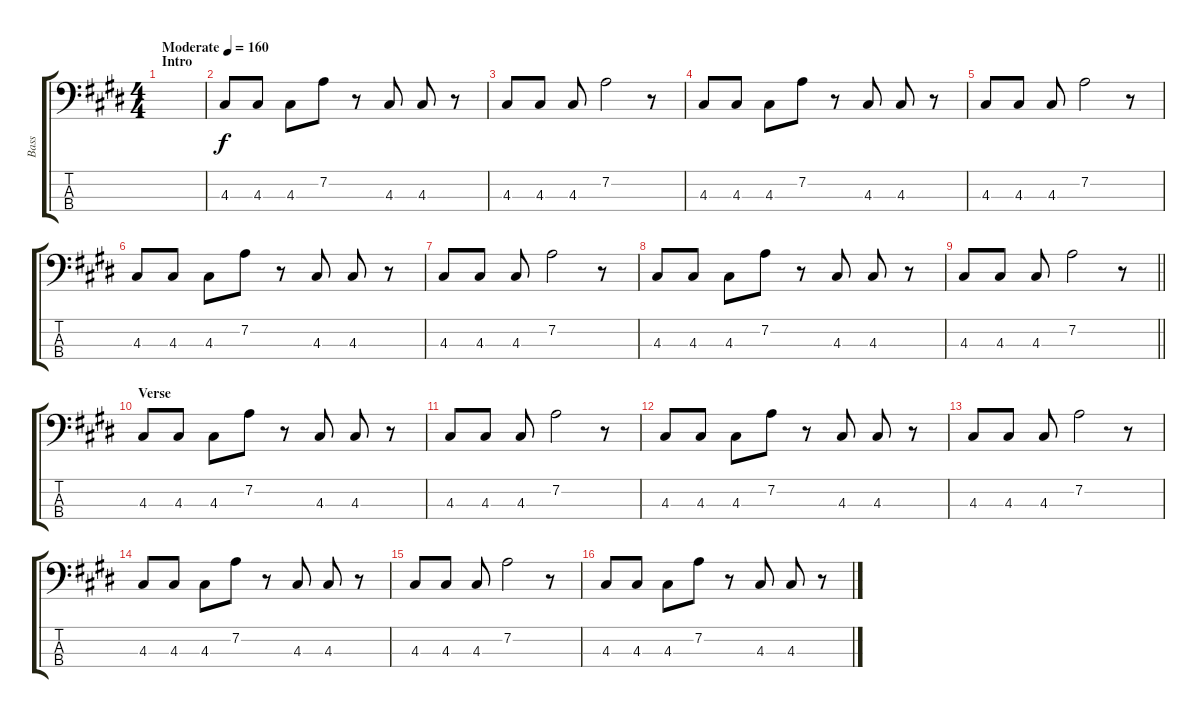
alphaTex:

\track ("Bass" "Bass") {instrument electricbassfinger}
\staff {score tabs}
\tuning (G2 D2 A1 E1) {hide}
\ts (4 4)
\section ("" "Intro")
\tempo (160 "Moderate")
\clef f4
\ks c#minor
|
4.3.8 4.3.8 4.3.8 7.2.8 r.8 4.3.8 4.3.8 r.8 |
4.3.8 4.3.8 4.3.8 7.2.2 r.8 |
4.3.8 4.3.8 4.3.8 7.2.8 r.8 4.3.8 4.3.8 r.8 |
4.3.8 4.3.8 4.3.8 7.2.2 r.8 |
4.3.8 4.3.8 4.3.8 7.2.8 r.8 4.3.8 4.3.8 r.8 |
4.3.8 4.3.8 4.3.8 7.2.2 r.8 |
4.3.8 4.3.8 4.3.8 7.2.8 r.8 4.3.8 4.3.8 r.8 |
\barLineRight lightlight
4.3.8 4.3.8 4.3.8 7.2.2 r.8 |
\section ("" "Verse")
4.3.8 4.3.8 4.3.8 7.2.8 r.8 4.3.8 4.3.8 r.8 |
4.3.8 4.3.8 4.3.8 7.2.2 r.8 |
4.3.8 4.3.8 4.3.8 7.2.8 r.8 4.3.8 4.3.8 r.8 |
4.3.8 4.3.8 4.3.8 7.2.2 r.8 |
4.3.8 4.3.8 4.3.8 7.2.8 r.8 4.3.8 4.3.8 r.8 |
4.3.8 4.3.8 4.3.8 7.2.2 r.8 |
4.3.8 4.3.8 4.3.8 7.2.8 r.8 4.3.8 4.3.8 r.8
